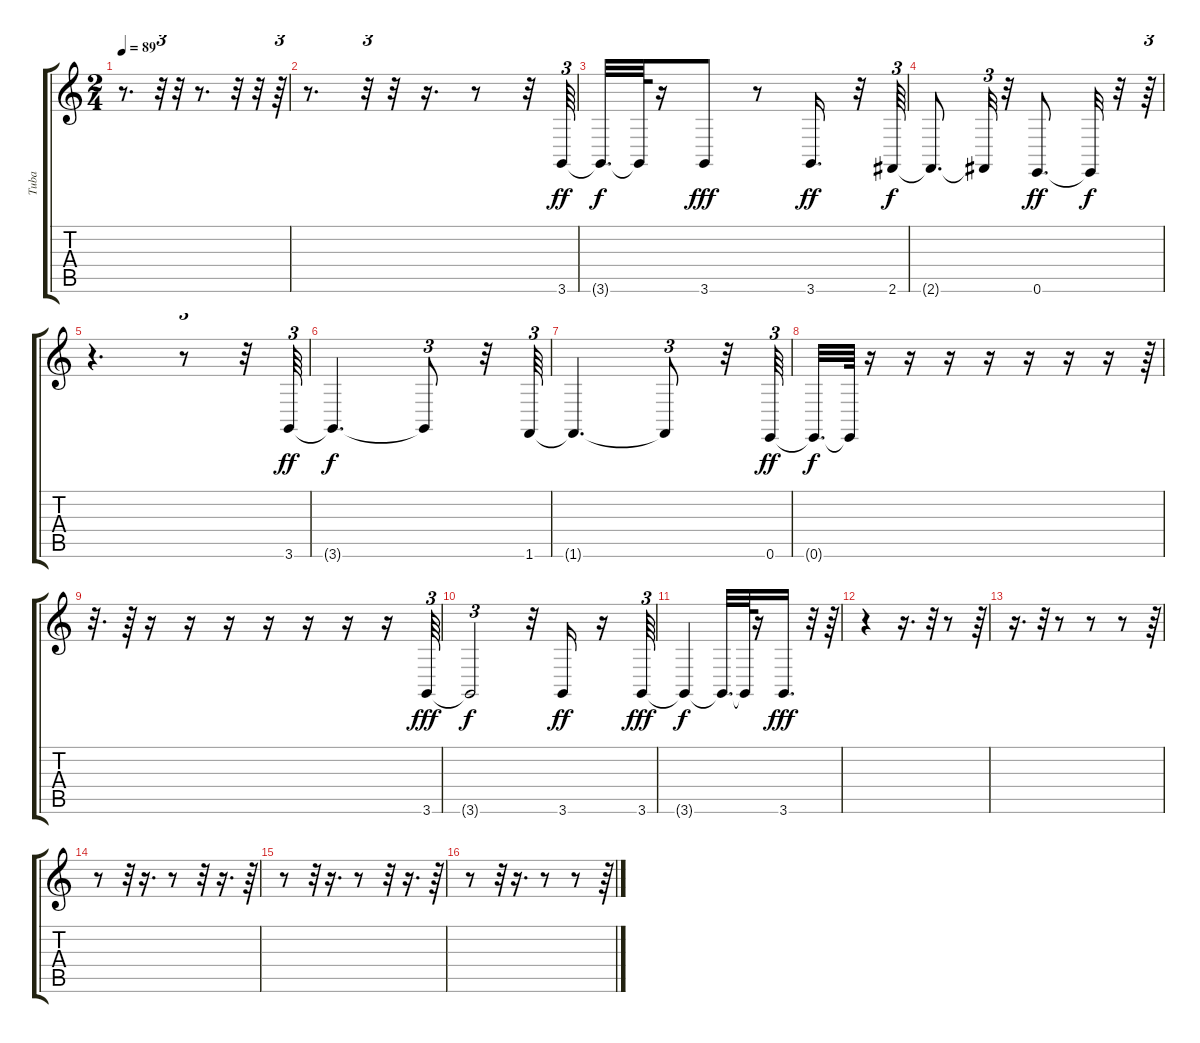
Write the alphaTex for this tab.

\track ("Tuba" "Tuba") {instrument tuba}
\staff {score tabs}
\tuning (E4 B3 G3 D3 A2 E2) {hide}
\ts (2 4)
\tempo 89
\clef g2
\ks c
r.8{d dy f} r.32{tu (3 2)} r.32 r.8{d} r.32 r.32 r.64{tu (3 2)} |
r.8{d} r.32{tu (3 2)} r.32 r.16{d} r.8 r.32 3.6.64{tu (3 2) dy ff} |
3.6{t}.32{d dy f} 3.6{t}.64 r.16 3.6.8{dy fff} r.8 3.6.16{d dy ff} r.32 2.6.64{tu (3 2) dy f} |
2.6{t}.8{d} 2.6{t}.32{tu (3 2)} r.32 0.6.8{d dy ff} 0.6{t}.32{dy f} r.32 r.64{tu (3 2)} |
r.4{d} r.8{tu (3 2)} r.32 3.6.64{tu (3 2) dy ff} |
3.6{t}.4{d dy f} 3.6{t}.8{tu (3 2)} r.32 1.6.64{tu (3 2)} |
1.6{t}.4{d} 1.6{t}.8{tu (3 2)} r.32 0.6.64{tu (3 2) dy ff} |
0.6{t}.32{d dy f} 0.6{t}.64 r.16 r.16 r.16 r.16 r.16 r.16 r.16 r.64{tu (3 2)} |
r.32{d} r.64 r.16 r.16 r.16 r.16 r.16 r.16 r.16 3.6.64{tu (3 2) dy fff} |
3.6{t}.2{tu (3 2) dy f} r.32 3.6.16{dy ff} r.16 3.6.64{tu (3 2) dy fff} |
3.6{t}.4{dy f} 3.6{t}.32{d} 3.6{t}.64 r.16 3.6.16{d dy fff} r.32 r.64{tu (3 2)} |
r.4 r.16{d} r.32{tu (3 2)} r.8 r.64{tu (3 2)} |
r.16{d} r.32{tu (3 2)} r.8 r.8 r.8 r.64{tu (3 2)} |
r.8 r.32{tu (3 2)} r.16{d} r.8 r.32 r.16{d} r.64{tu (3 2)} |
r.8 r.32{tu (3 2)} r.16{d} r.8 r.32 r.16{d} r.64{tu (3 2)} |
r.8 r.32{tu (3 2)} r.16{d} r.8 r.8 r.64{tu (3 2)}
